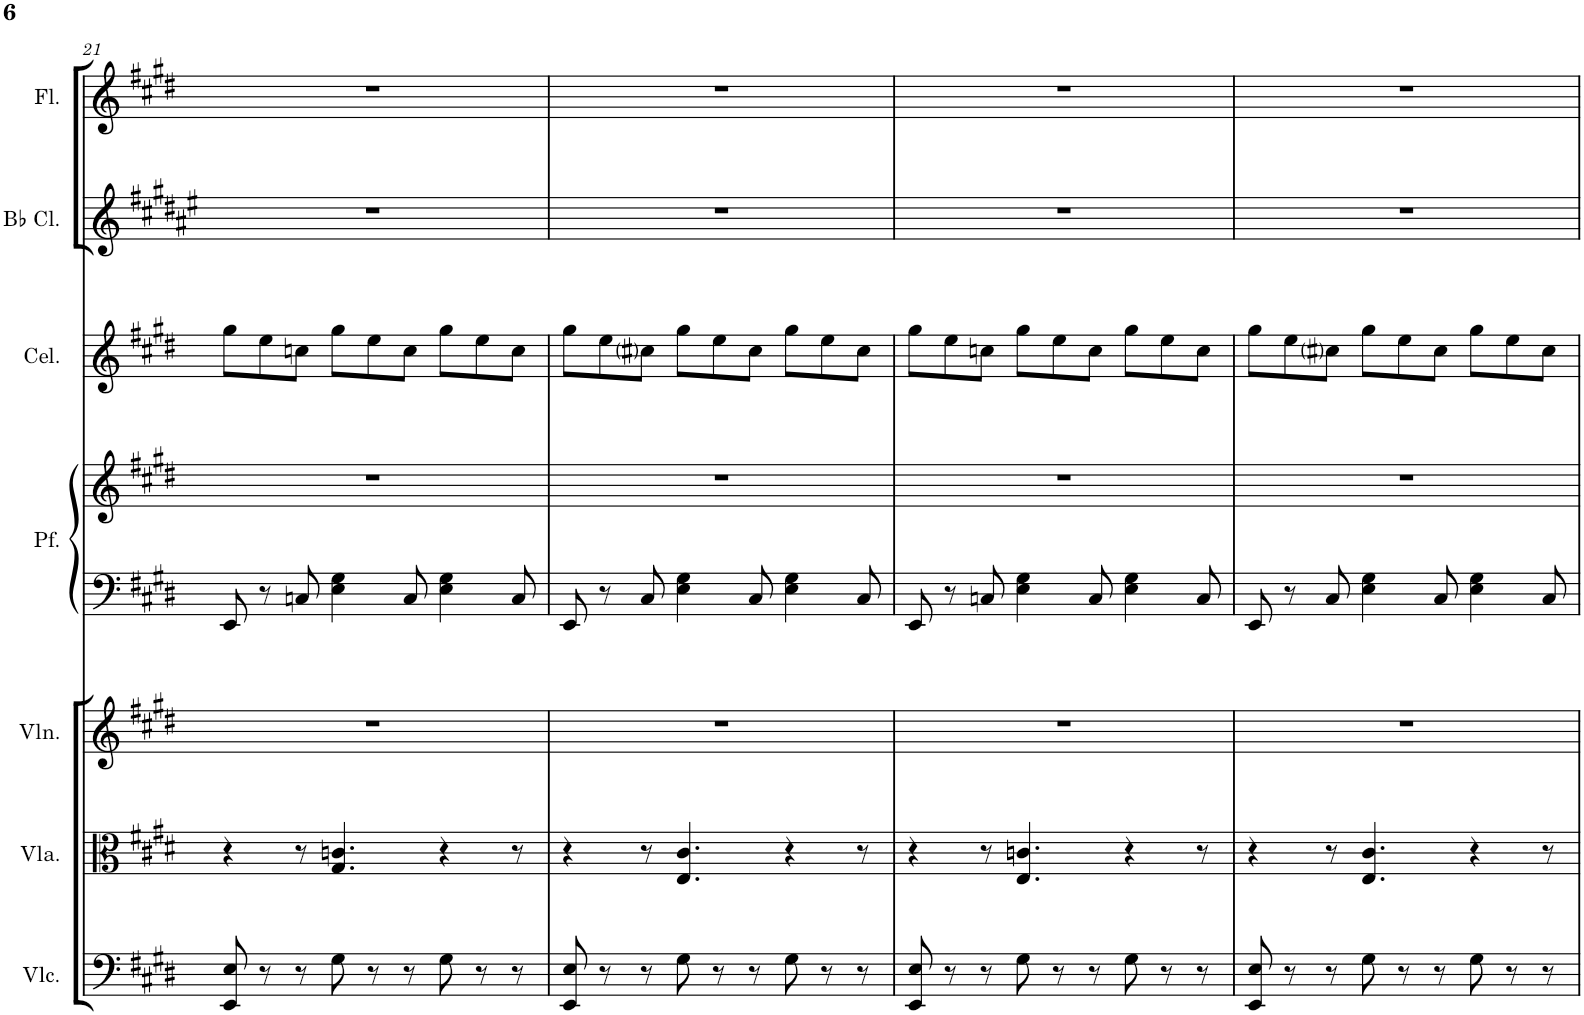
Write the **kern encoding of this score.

**kern	**kern	**kern	**kern	**kern	**kern	**kern	**kern
*part7	*part6	*part5	*part4	*part4	*part3	*part2	*part1
*staff8	*staff7	*staff6	*staff5	*staff4	*staff3	*staff2	*staff1
*I"Violoncellos	*I"Violas	*I"Violins	*I"Pianoforte	*	*I"Celeste / Musical Box	*I"2 Bb Clarinets	*I"2 Flutes
*I'Vlc.	*I'Vla.	*I'Vln.	*I'Pf.	*	*I'Cel.	*I'Bb Cl.	*I'Fl.
!!LO:PB:g=z
*clefF4	*clefC3	*clefG2	*clefF4	*clefG2	*clefG2	*clefG2	*clefG2
*	*	*	*	*	*Trd-7c-12	*Trd1c2	*
*k[f#c#g#d#]	*k[f#c#g#d#]	*k[f#c#g#d#]	*k[f#c#g#d#]	*k[f#c#g#d#]	*k[f#c#g#d#]	*k[f#c#g#d#a#e#]	*k[f#c#g#d#]
*M9/8	*M9/8	*M9/8	*M9/8	*M9/8	*M9/8	*M9/8	*M9/8
=21	=21	=21	=21	=21	=21	=21	=21
8EE/ 8E/	4r	8%9r	8EE/	8%9r	8gg#\L	8%9r	8%9r
8r	.	.	8r	.	8ee\	.	.
8r	8r	.	8Cn/	.	8ccn\J	.	.
8G#\	4.G#/ 4.cn/	.	4E\ 4G#\	.	8gg#\L	.	.
8r	.	.	.	.	8ee\	.	.
8r	.	.	8C/	.	8cc\J	.	.
8G#\	4r	.	4E\ 4G#\	.	8gg#\L	.	.
8r	.	.	.	.	8ee\	.	.
8r	8r	.	8C/	.	8cc\J	.	.
=22	=22	=22	=22	=22	=22	=22	=22
8EE/ 8E/	4r	8%9r	8EE/	8%9r	8gg#\L	8%9r	8%9r
8r	.	.	8r	.	8ee\	.	.
8r	8r	.	8C#/	.	8cc#i\J	.	.
8G#\	4.E/ 4.c#/	.	4E\ 4G#\	.	8gg#\L	.	.
8r	.	.	.	.	8ee\	.	.
8r	.	.	8C#/	.	8cc#\J	.	.
8G#\	4r	.	4E\ 4G#\	.	8gg#\L	.	.
8r	.	.	.	.	8ee\	.	.
8r	8r	.	8C#/	.	8cc#\J	.	.
=23	=23	=23	=23	=23	=23	=23	=23
8EE/ 8E/	4r	8%9r	8EE/	8%9r	8gg#\L	8%9r	8%9r
8r	.	.	8r	.	8ee\	.	.
8r	8r	.	8Cn/	.	8ccn\J	.	.
8G#\	4.E/ 4.cn/	.	4E\ 4G#\	.	8gg#\L	.	.
8r	.	.	.	.	8ee\	.	.
8r	.	.	8C/	.	8cc\J	.	.
8G#\	4r	.	4E\ 4G#\	.	8gg#\L	.	.
8r	.	.	.	.	8ee\	.	.
8r	8r	.	8C/	.	8cc\J	.	.
=24	=24	=24	=24	=24	=24	=24	=24
8EE/ 8E/	4r	8%9r	8EE/	8%9r	8gg#\L	8%9r	8%9r
8r	.	.	8r	.	8ee\	.	.
8r	8r	.	8C#/	.	8cc#i\J	.	.
8G#\	4.E/ 4.c#/	.	4E\ 4G#\	.	8gg#\L	.	.
8r	.	.	.	.	8ee\	.	.
8r	.	.	8C#/	.	8cc#\J	.	.
8G#\	4r	.	4E\ 4G#\	.	8gg#\L	.	.
8r	.	.	.	.	8ee\	.	.
8r	8r	.	8C#/	.	8cc#\J	.	.
=	=	=	=	=	=	=	=
*-	*-	*-	*-	*-	*-	*-	*-
